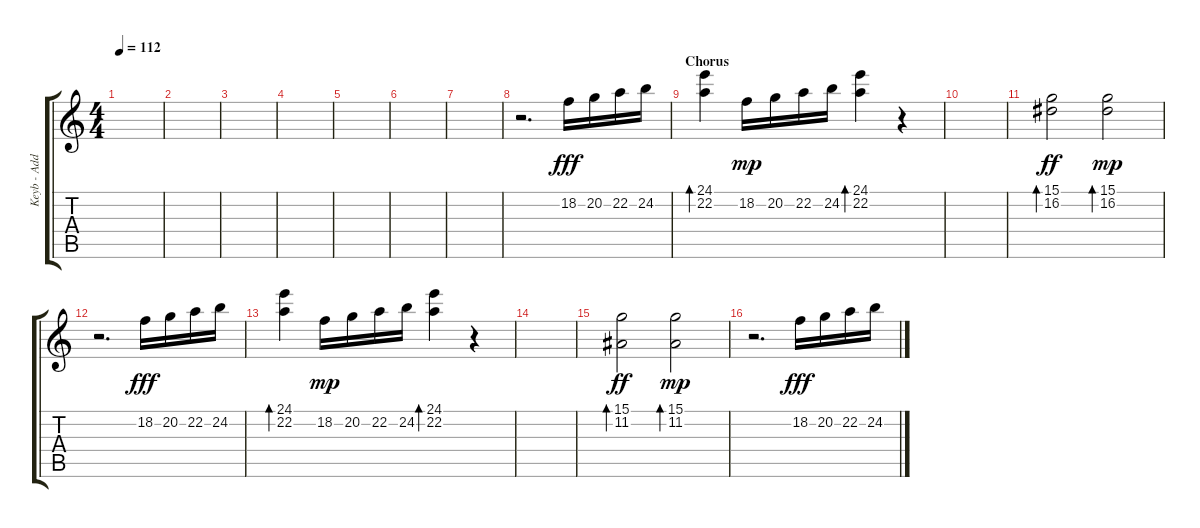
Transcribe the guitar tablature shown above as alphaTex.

\track ("Keyb - Add. One" "Keyb - Add") {instrument orchestralharp}
\staff {score tabs}
\tuning (E4 B3 G3 D3 A2 E2) {hide}
\ts (4 4)
\tempo 112
\clef g2
\ks c
|
|
|
|
|
|
|
r.2{d} 18.2.16{dy fff} 20.2.16 22.2.16 24.2.16 |
\section ("" "Chorus")
(24.1 22.2).4{bd 120} 18.2.16{dy mp} 20.2.16 22.2.16 24.2.16 (24.1 22.2).4{bd 120} r.4 |
|
(15.1 16.2).2{bd 240 dy ff} (15.1 16.2).2{bd 120 dy mp} |
r.2{d} 18.2.16{dy fff} 20.2.16 22.2.16 24.2.16 |
(24.1 22.2).4{bd 120} 18.2.16{dy mp} 20.2.16 22.2.16 24.2.16 (24.1 22.2).4{bd 120} r.4 |
|
(15.1 11.2).2{bd 240 dy ff} (15.1 11.2).2{bd 120 dy mp} |
r.2{d} 18.2.16{dy fff} 20.2.16 22.2.16 24.2.16
